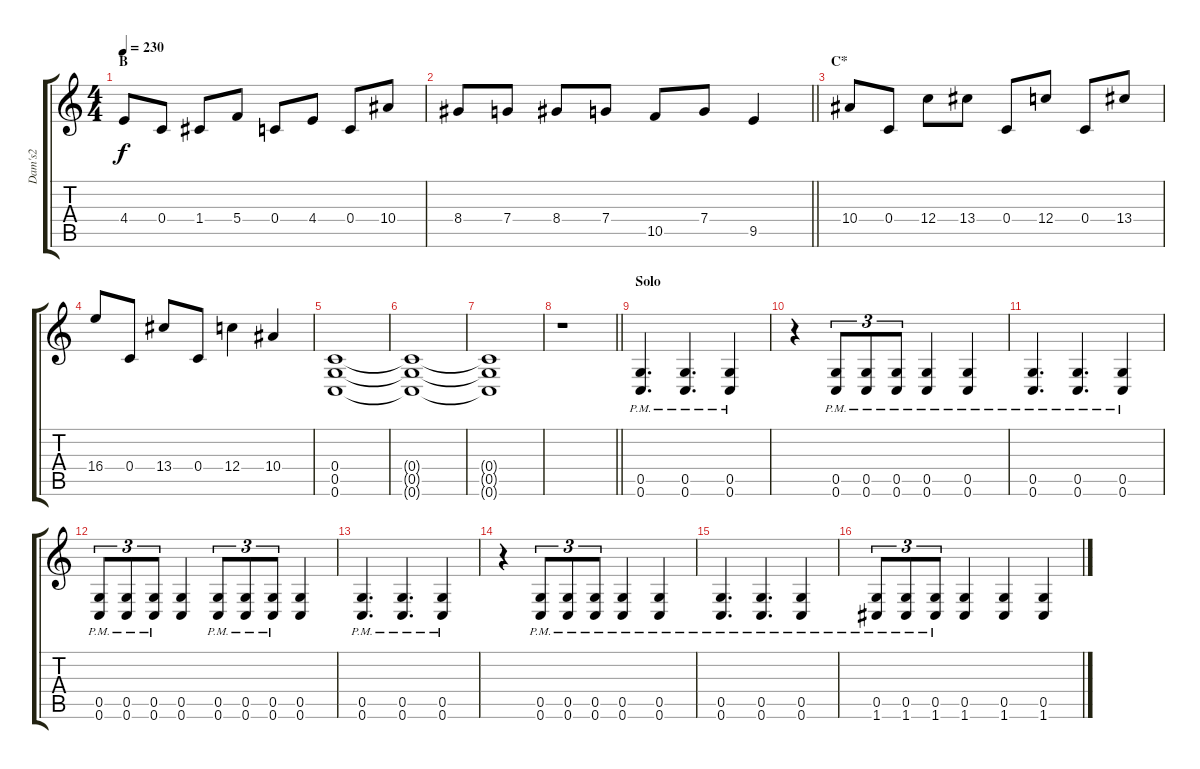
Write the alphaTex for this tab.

\track ("Dam's2" "Dam's2") {instrument distortionguitar}
\staff {score tabs}
\tuning (D4 A3 F3 C3 G2 C2) {hide}
\ts (4 4)
\section ("" "B")
\tempo 230
\clef g2
\ks c
4.4.8{dy f} 0.4.8 1.4.8 5.4.8 0.4.8 4.4.8 0.4.8 10.4.8 |
\barLineRight lightlight
8.4.8 7.4.8 8.4.8 7.4.8 10.5.8 7.4.8 9.5.4 |
\section ("" "C*")
10.4.8 0.4.8 12.4.8 13.4.8 0.4.8 12.4.8 0.4.8 13.4.8 |
16.4.8 0.4.8 13.4.8 0.4.8 12.4.4 10.4.4 |
(0.4 0.5 0.6).1 |
(0.4{t} 0.5{t} 0.6{t}).1 |
(0.4{t} 0.5{t} 0.6{t}).1 |
\barLineRight lightlight
r.1 |
\section ("" "Solo")
(0.5{pm} 0.6{pm}).4{d} (0.5{pm} 0.6{pm}).4{d} (0.5{pm} 0.6{pm}).4 |
r.4 (0.5{pm} 0.6{pm}).8{tu (3 2)} (0.5{pm} 0.6{pm}).8{tu (3 2)} (0.5{pm} 0.6{pm}).8{tu (3 2)} (0.5{pm} 0.6{pm}).4 (0.5{pm} 0.6{pm}).4 |
(0.5{pm} 0.6{pm}).4{d} (0.5{pm} 0.6{pm}).4{d} (0.5{pm} 0.6{pm}).4 |
(0.5{pm} 0.6{pm}).8{tu (3 2)} (0.5{pm} 0.6{pm}).8{tu (3 2)} (0.5{pm} 0.6{pm}).8{tu (3 2)} (0.5 0.6).4 (0.5{pm} 0.6{pm}).8{tu (3 2)} (0.5{pm} 0.6{pm}).8{tu (3 2)} (0.5{pm} 0.6{pm}).8{tu (3 2)} (0.5 0.6).4 |
(0.5{pm} 0.6{pm}).4{d} (0.5{pm} 0.6{pm}).4{d} (0.5{pm} 0.6{pm}).4 |
r.4 (0.5{pm} 0.6{pm}).8{tu (3 2)} (0.5{pm} 0.6{pm}).8{tu (3 2)} (0.5{pm} 0.6{pm}).8{tu (3 2)} (0.5{pm} 0.6{pm}).4 (0.5{pm} 0.6{pm}).4 |
(0.5{pm} 0.6{pm}).4{d} (0.5{pm} 0.6{pm}).4{d} (0.5{pm} 0.6{pm}).4 |
(0.5{pm} 1.6{pm}).8{tu (3 2)} (0.5{pm} 1.6{pm}).8{tu (3 2)} (0.5{pm} 1.6{pm}).8{tu (3 2)} (0.5 1.6).4 (0.5 1.6).4 (0.5 1.6).4
